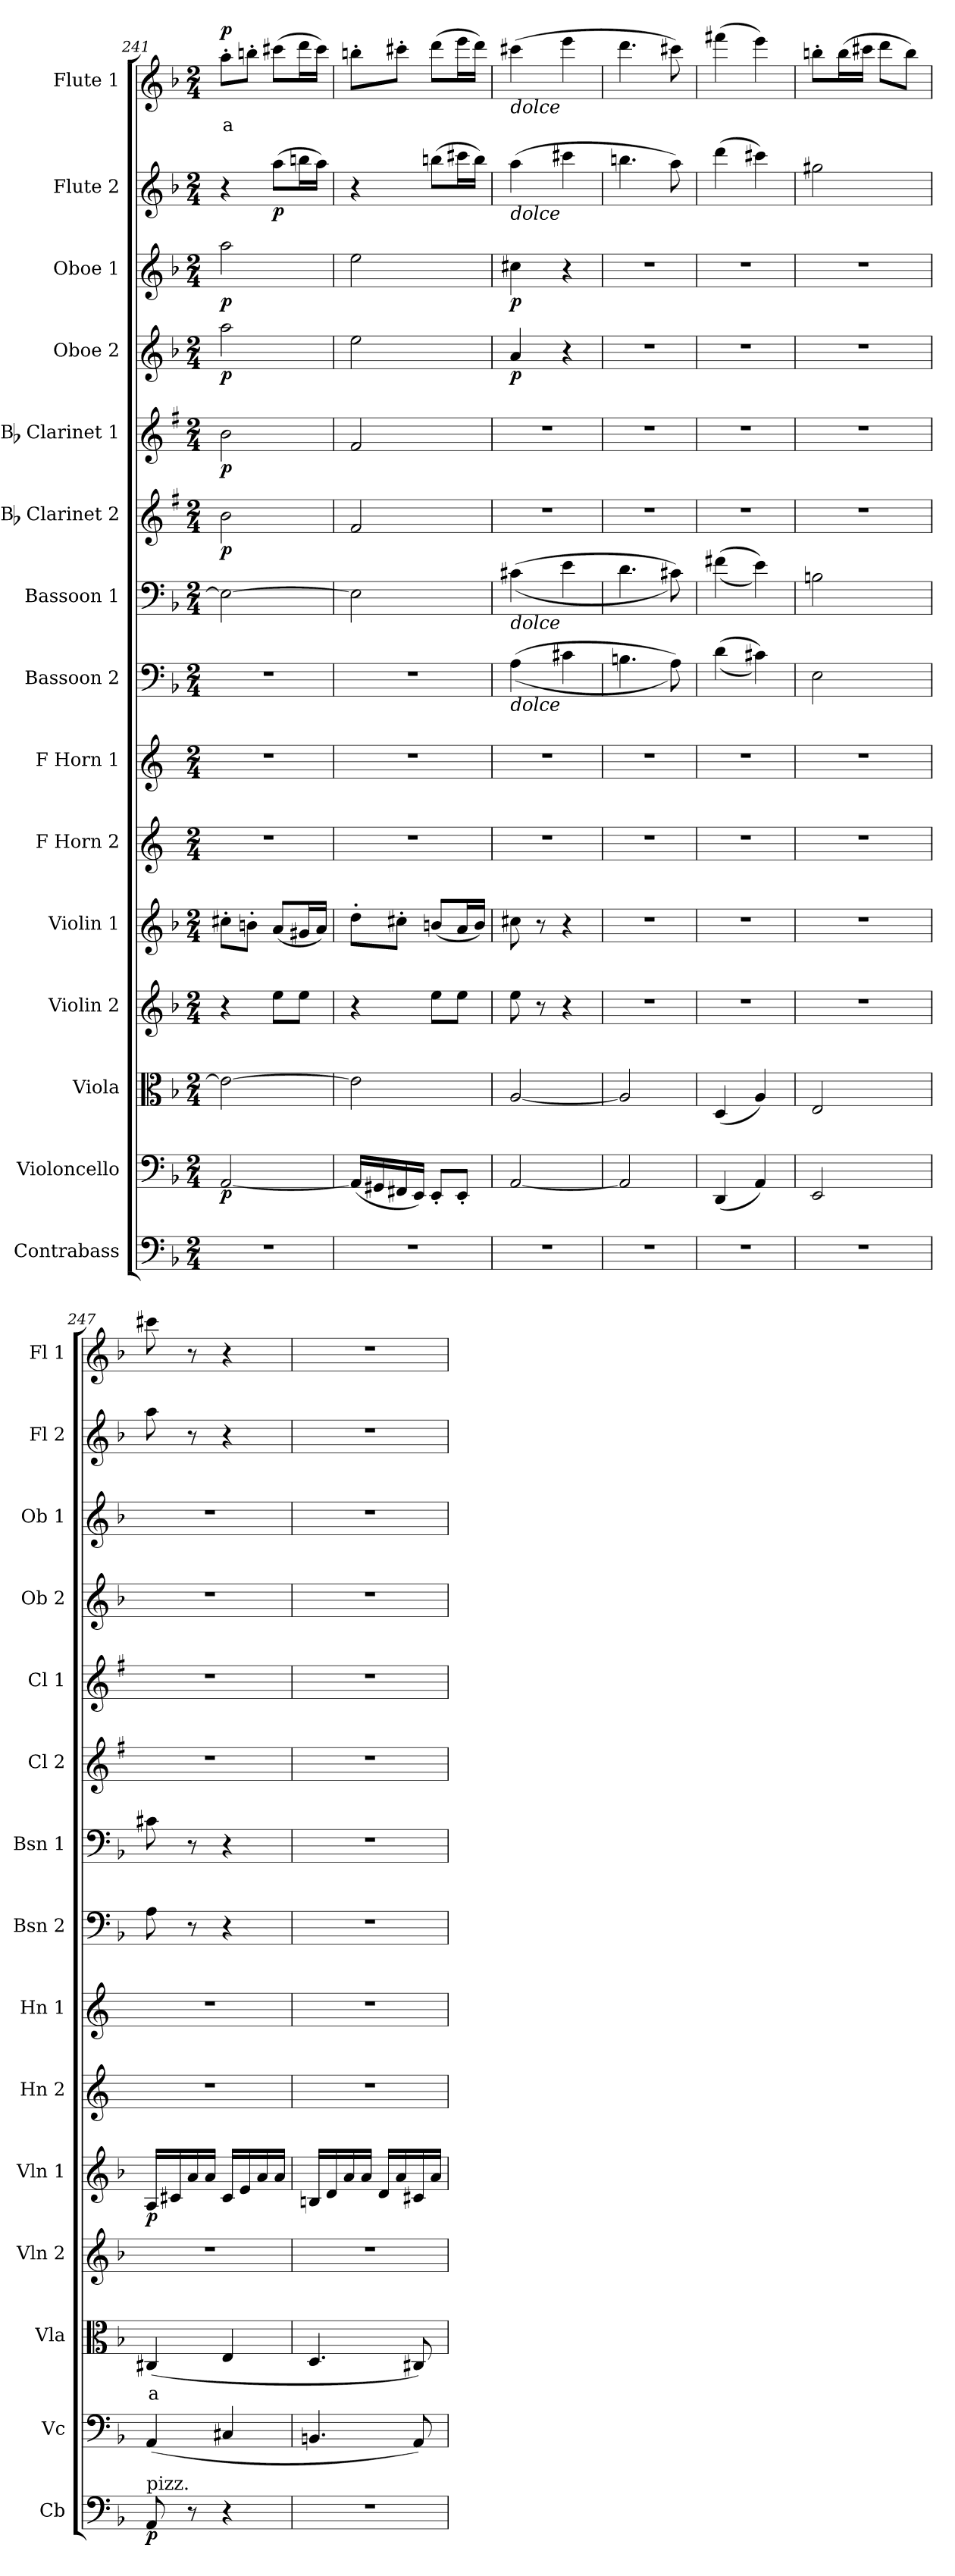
**kern	**dynam	**kern	**dynam	**kern	**text	**kern	**kern	**dynam	**kern	**kern	**kern	**kern	**kern	**dynam	**kern	**dynam	**kern	**dynam	**kern	**dynam	**kern	**dynam	**kern	**text	**dynam
*part15	*part15	*part14	*part14	*part13	*part13	*part12	*part11	*part11	*part10	*part9	*part8	*part7	*part6	*part6	*part5	*part5	*part4	*part4	*part3	*part3	*part2	*part2	*part1	*part1	*part1
*staff15	*staff15	*staff14	*staff14	*staff13	*staff13	*staff12	*staff11	*staff11	*staff10	*staff9	*staff8	*staff7	*staff6	*staff6	*staff5	*staff5	*staff4	*staff4	*staff3	*staff3	*staff2	*staff2	*staff1	*staff1	*staff1
*I"Contrabass	*	*I"Violoncello	*	*I"Viola	*	*I"Violin 2	*I"Violin 1	*	*I"F Horn 2	*I"F Horn 1	*I"Bassoon 2	*I"Bassoon 1	*I"Bb Clarinet 2	*	*I"Bb Clarinet 1	*	*I"Oboe 2	*	*I"Oboe 1	*	*I"Flute 2	*	*I"Flute 1	*	*
*I'Cb	*	*I'Vc	*	*I'Vla	*	*I'Vln 2	*I'Vln 1	*	*I'Hn 2	*I'Hn 1	*I'Bsn 2	*I'Bsn 1	*I'Cl 2	*	*I'Cl 1	*	*I'Ob 2	*	*I'Ob 1	*	*I'Fl 2	*	*I'Fl 1	*	*
*clefF4	*	*clefF4	*	*clefC3	*	*clefG2	*clefG2	*	*clefG2	*clefG2	*clefF4	*clefF4	*clefG2	*	*clefG2	*	*clefG2	*	*clefG2	*	*clefG2	*	*clefG2	*	*
*ITrd7c12	*	*	*	*	*	*	*	*	*ITrd4c7	*ITrd4c7	*	*	*ITrd1c2	*	*ITrd1c2	*	*	*	*	*	*	*	*	*	*
*k[b-]	*	*k[b-]	*	*k[b-]	*	*k[b-]	*k[b-]	*	*k[b-]	*k[b-]	*k[b-]	*k[b-]	*k[b-]	*	*k[b-]	*	*k[b-]	*	*k[b-]	*	*k[b-]	*	*k[b-]	*	*
*M2/4	*	*M2/4	*	*M2/4	*	*M2/4	*M2/4	*	*M2/4	*M2/4	*M2/4	*M2/4	*M2/4	*	*M2/4	*	*M2/4	*	*M2/4	*	*M2/4	*	*M2/4	*	*
=241	=241	=241	=241	=241	=241	=241	=241	=241	=241	=241	=241	=241	=241	=241	=241	=241	=241	=241	=241	=241	=241	=241	=241	=241	=241
!	!	!	!LO:DY:b	!	!	!	!	!	!	!	!	!	!	!LO:DY:b	!	!LO:DY:b	!	!LO:DY:b	!	!LO:DY:b	!	!	!	!LO:LY:b:color=#FF0000	!LO:DY:b
2r	.	[2AA/	p	2e\_	.	4r	8cc#X'\L	.	2r	2r	2r	2E\_	2a\	p	2a\	p	2aa\	p	2aa\	p	4r	.	8aa'\L	a	p
.	.	.	.	.	.	.	8bn'\J	.	.	.	.	.	.	.	.	.	.	.	.	.	.	.	8bbn'\J	.	.
!	!	!	!	!	!	!	!	!	!	!	!	!	!	!	!	!	!	!	!	!	!	!LO:DY:b	!	!	!
.	.	.	.	.	.	8ee\L	(8a/L	.	.	.	.	.	.	.	.	.	.	.	.	.	(8aa\L	p	(8ccc#X\L	.	.
.	.	.	.	.	.	8ee\J	16g#X/L	.	.	.	.	.	.	.	.	.	.	.	.	.	16bbn\L	.	16ddd\L	.	.
.	.	.	.	.	.	.	16a/JJ)	.	.	.	.	.	.	.	.	.	.	.	.	.	16aa\JJ)	.	16ccc#\JJ)	.	.
!!LO:PB:g=z
=242	=242	=242	=242	=242	=242	=242	=242	=242	=242	=242	=242	=242	=242	=242	=242	=242	=242	=242	=242	=242	=242	=242	=242	=242	=242
2r	.	(16AA/LL]	.	2e\]	.	4r	8dd'\L	.	2r	2r	2r	2E\]	2e/	.	2e/	.	2ee\	.	2ee\	.	4r	.	8bbn'\L	.	.
.	.	16GG#X/	.	.	.	.	.	.	.	.	.	.	.	.	.	.	.	.	.	.	.	.	.	.	.
.	.	16FF#X/	.	.	.	.	8cc#X'\J	.	.	.	.	.	.	.	.	.	.	.	.	.	.	.	8ccc#X'\J	.	.
.	.	16EE/JJ)	.	.	.	.	.	.	.	.	.	.	.	.	.	.	.	.	.	.	.	.	.	.	.
.	.	8EE'/L	.	.	.	8ee\L	(8bn/L	.	.	.	.	.	.	.	.	.	.	.	.	.	(8bbn\L	.	(8ddd\L	.	.
.	.	8EE'/J	.	.	.	8ee\J	16a/L	.	.	.	.	.	.	.	.	.	.	.	.	.	16ccc#X\L	.	16eee\L	.	.
.	.	.	.	.	.	.	16b/JJ)	.	.	.	.	.	.	.	.	.	.	.	.	.	16bb\JJ)	.	16ddd\JJ)	.	.
=243	=243	=243	=243	=243	=243	=243	=243	=243	=243	=243	=243	=243	=243	=243	=243	=243	=243	=243	=243	=243	=243	=243	=243	=243	=243
!	!	!	!	!	!	!	!	!	!	!	!	!	!	!	!	!	!	!	!	!	!	!	!LO:TX:b:i:t=dolce	!	!
!	!	!	!	!	!	!	!	!	!	!	!	!	!	!	!	!	!	!	!	!	!LO:TX:b:i:t=dolce	!	!	!	!
!	!	!	!	!	!	!	!	!	!	!	!	!LO:TX:b:i:t=dolce	!	!	!	!	!	!	!	!	!	!	!	!	!
!	!	!	!	!	!	!	!	!	!	!	!LO:TX:b:i:t=dolce	!	!	!	!	!	!	!	!	!	!	!	!	!	!
!	!	!	!	!	!	!	!	!	!	!	!	!	!	!	!	!	!	!LO:DY:b	!	!LO:DY:b	!	!	!	!	!
2r	.	[2AA/	.	[2A/	.	8ee\	8cc#X\	.	2r	2r	((4A\	((4c#X\	2r	.	2r	.	4a/	p	4cc#X\	p	(4aa\	.	(4ccc#X\	.	.
.	.	.	.	.	.	8r	8r	.	.	.	.	.	.	.	.	.	.	.	.	.	.	.	.	.	.
.	.	.	.	.	.	4r	4r	.	.	.	4c#X\	4e\	.	.	.	.	4r	.	4r	.	4ccc#X\	.	4eee\	.	.
=244	=244	=244	=244	=244	=244	=244	=244	=244	=244	=244	=244	=244	=244	=244	=244	=244	=244	=244	=244	=244	=244	=244	=244	=244	=244
2r	.	2AA/]	.	2A/]	.	2r	2r	.	2r	2r	4.Bn\	4.d\	2r	.	2r	.	2r	.	2r	.	4.bbn\	.	4.ddd\	.	.
.	.	.	.	.	.	.	.	.	.	.	8A\))	8c#X\))	.	.	.	.	.	.	.	.	8aa\)	.	8ccc#X\)	.	.
=245	=245	=245	=245	=245	=245	=245	=245	=245	=245	=245	=245	=245	=245	=245	=245	=245	=245	=245	=245	=245	=245	=245	=245	=245	=245
2r	.	(4DD/	.	(4D/	.	2r	2r	.	2r	2r	((4d\	((4f#X\	2r	.	2r	.	2r	.	2r	.	(4ddd\	.	(4fff#X\	.	.
.	.	4AA/)	.	4A/)	.	.	.	.	.	.	4c#X\))	4e\))	.	.	.	.	.	.	.	.	4ccc#X\)	.	4eee\)	.	.
=246	=246	=246	=246	=246	=246	=246	=246	=246	=246	=246	=246	=246	=246	=246	=246	=246	=246	=246	=246	=246	=246	=246	=246	=246	=246
2r	.	2EE/	.	2E/	.	2r	2r	.	2r	2r	2E\	2Bn\	2r	.	2r	.	2r	.	2r	.	2gg#X\	.	8bbn'\L	.	.
.	.	.	.	.	.	.	.	.	.	.	.	.	.	.	.	.	.	.	.	.	.	.	(16bb\L	.	.
.	.	.	.	.	.	.	.	.	.	.	.	.	.	.	.	.	.	.	.	.	.	.	16ccc#X\JJ	.	.
.	.	.	.	.	.	.	.	.	.	.	.	.	.	.	.	.	.	.	.	.	.	.	8ddd\L	.	.
.	.	.	.	.	.	.	.	.	.	.	.	.	.	.	.	.	.	.	.	.	.	.	8bb\J)	.	.
=247	=247	=247	=247	=247	=247	=247	=247	=247	=247	=247	=247	=247	=247	=247	=247	=247	=247	=247	=247	=247	=247	=247	=247	=247	=247
!LO:TX:a:t=pizz.	!	!	!	!	!	!	!	!	!	!	!	!	!	!	!	!	!	!	!	!	!	!	!	!	!
!	!LO:DY:b	!	!	!	!LO:LY:b:color=#FF0000	!	!	!LO:DY:b	!	!	!	!	!	!	!	!	!	!	!	!	!	!	!	!	!
8AAA/	p	(4AA/	.	(4C#X/	a	2r	16A/LL	p	2r	2r	8A\	8c#X\	2r	.	2r	.	2r	.	2r	.	8aa\	.	8ccc#X\	.	.
.	.	.	.	.	.	.	16c#X/	.	.	.	.	.	.	.	.	.	.	.	.	.	.	.	.	.	.
8r	.	.	.	.	.	.	16a/	.	.	.	8r	8r	.	.	.	.	.	.	.	.	8r	.	8r	.	.
.	.	.	.	.	.	.	16a/JJ	.	.	.	.	.	.	.	.	.	.	.	.	.	.	.	.	.	.
4r	.	4C#X/	.	4E/	.	.	16c#/LL	.	.	.	4r	4r	.	.	.	.	.	.	.	.	4r	.	4r	.	.
.	.	.	.	.	.	.	16e/	.	.	.	.	.	.	.	.	.	.	.	.	.	.	.	.	.	.
.	.	.	.	.	.	.	16a/	.	.	.	.	.	.	.	.	.	.	.	.	.	.	.	.	.	.
.	.	.	.	.	.	.	16a/JJ	.	.	.	.	.	.	.	.	.	.	.	.	.	.	.	.	.	.
=248	=248	=248	=248	=248	=248	=248	=248	=248	=248	=248	=248	=248	=248	=248	=248	=248	=248	=248	=248	=248	=248	=248	=248	=248	=248
2r	.	4.BBn/	.	4.D/	.	2r	16Bn/LL	.	2r	2r	2r	2r	2r	.	2r	.	2r	.	2r	.	2r	.	2r	.	.
.	.	.	.	.	.	.	16d/	.	.	.	.	.	.	.	.	.	.	.	.	.	.	.	.	.	.
.	.	.	.	.	.	.	16a/	.	.	.	.	.	.	.	.	.	.	.	.	.	.	.	.	.	.
.	.	.	.	.	.	.	16a/JJ	.	.	.	.	.	.	.	.	.	.	.	.	.	.	.	.	.	.
.	.	.	.	.	.	.	16d/LL	.	.	.	.	.	.	.	.	.	.	.	.	.	.	.	.	.	.
.	.	.	.	.	.	.	16a/	.	.	.	.	.	.	.	.	.	.	.	.	.	.	.	.	.	.
.	.	8AA/)	.	8C#X/)	.	.	16c#X/	.	.	.	.	.	.	.	.	.	.	.	.	.	.	.	.	.	.
.	.	.	.	.	.	.	16a/JJ	.	.	.	.	.	.	.	.	.	.	.	.	.	.	.	.	.	.
=	=	=	=	=	=	=	=	=	=	=	=	=	=	=	=	=	=	=	=	=	=	=	=	=	=
*-	*-	*-	*-	*-	*-	*-	*-	*-	*-	*-	*-	*-	*-	*-	*-	*-	*-	*-	*-	*-	*-	*-	*-	*-	*-
